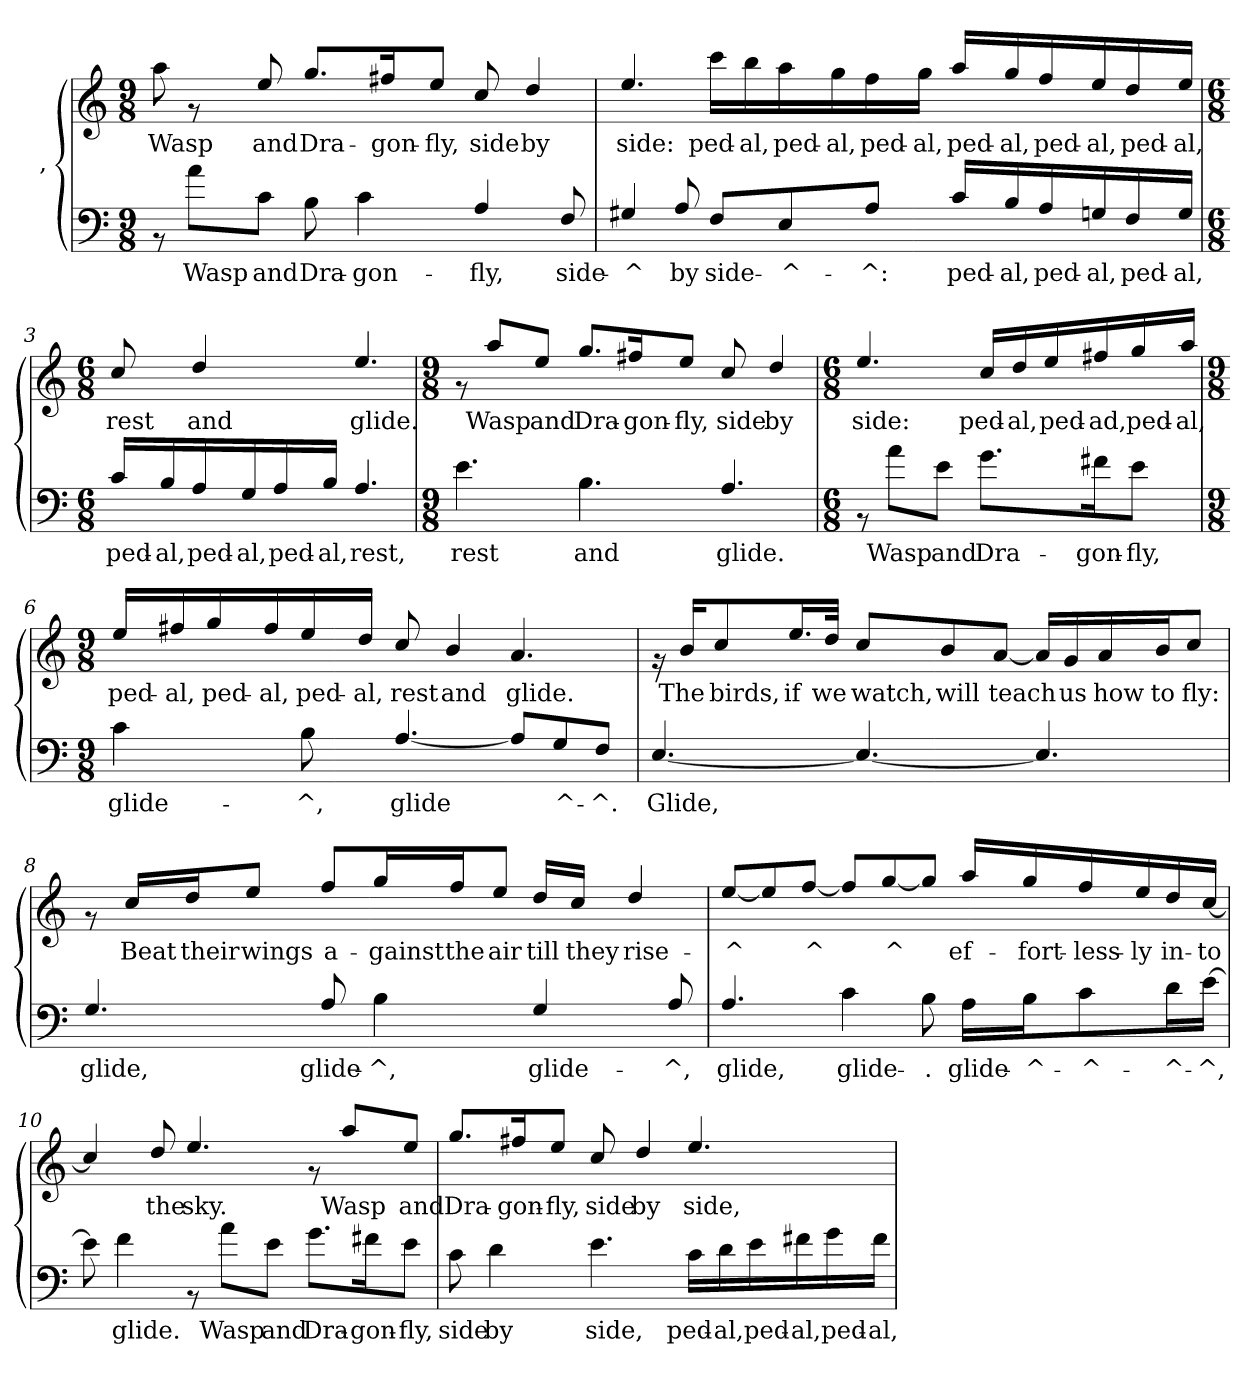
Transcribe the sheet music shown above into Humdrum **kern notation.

**kern	**text	**kern	**text
*part1	*part1	*part1	*part1
*staff2	*staff2	*staff1	*staff1
*I",	*	*	*
!!LO:PB:g=z
*stria5	*	*stria5	*
*clefF4	*	*clefG2	*
*ITrd5c9	*	*ITrd5c9	*
*k[b-e-a-]	*	*k[b-e-a-]	*
*E-:	*	*E-:	*
*M9/8	*	*M9/8	*
*MM60	*	*MM60	*
=1	=1	=1	=1
!	!	!	!LO:LY:b:cj
8rAA	.	8cc\	Wasp
!	!LO:LY:b:cj	!	!
8c\L	Wasp	8rf	.
!	!LO:LY:b:cj	!	!LO:LY:b:cj
8E-\J	and	8g/	and
!	!LO:LY:b:cj	!	!LO:LY:b:cj
8D\	Dra-	8.b-/L	Dra-
!	!LO:LY:b:cj	!	!
4E-\	-gon-	.	.
!	!	!	!LO:LY:b:cj
.	.	16an/	-gon-
!	!	!	!LO:LY:b:cj
.	.	8g/J	-fly,
!	!LO:LY:b:cj	!	!LO:LY:b:cj
4C/	-fly,	8e-/	side
!	!	!	!LO:LY:b:cj
.	.	4f/	by
!	!LO:LY:b:cj	!	!
8AA-/	side-	.	.
=2	=2	=2	=2
!	!LO:LY:b:cj	!	!LO:LY:b:cj
4BBn/	^	4.g/	-side:
!	!LO:LY:b:cj	!	!
8C/	by	.	.
!	!LO:LY:b:cj	!	!LO:LY:b:cj
8AA-/L	side-	16ee-\L	ped-
!	!	!	!LO:LY:b:cj
.	.	16dd\	-al,
!	!LO:LY:b:cj	!	!LO:LY:b:cj
8GG/	-^-	16cc\	ped-
!	!	!	!LO:LY:b:cj
.	.	16b-\	-al,
!	!LO:LY:b:cj	!	!LO:LY:b:cj
8C/J	-^:	16a-\	ped-
!	!	!	!LO:LY:b:cj
.	.	16b-\J	-al,
!	!LO:LY:b:cj	!	!LO:LY:b:cj
16E-/L	ped-	16cc/L	ped-
!	!LO:LY:b:cj	!	!LO:LY:b:cj
16D/	-al,	16b-/	-al,
!	!LO:LY:b:cj	!	!LO:LY:b:cj
16C/	ped-	16a-/	ped-
!	!LO:LY:b:cj	!	!LO:LY:b:cj
16BB-X/	-al,	16g/	-al,
!	!LO:LY:b:cj	!	!LO:LY:b:cj
16AA-/	ped-	16f/	ped-
!	!LO:LY:b:cj	!	!LO:LY:b:cj
16BB-/J	-al,	16g/J	-al,
!!LO:LB:g=z
=3	=3	=3	=3
*M6/8	*	*M6/8	*
!	!LO:LY:b:cj	!	!LO:LY:b:cj
16E-/L	ped-	8e-/	rest
!	!LO:LY:b:cj	!	!
16D/	-al,	.	.
!	!LO:LY:b:cj	!	!LO:LY:b:cj
16C/	ped-	4f/	and
!	!LO:LY:b:cj	!	!
16BB-/	-al,	.	.
!	!LO:LY:b:cj	!	!
16C/	ped-	.	.
!	!LO:LY:b:cj	!	!
16D/J	-al,	.	.
!	!LO:LY:b:cj	!	!LO:LY:b:cj
4.C/	rest,	4.g/	glide.
=4	=4	=4	=4
*M9/8	*	*M9/8	*
!	!LO:LY:b:cj	!	!
4.G\	rest	8rf	.
!	!	!	!LO:LY:b:cj
.	.	8cc/L	Wasp
!	!	!	!LO:LY:b:cj
.	.	8g/J	and
!	!LO:LY:b:cj	!	!LO:LY:b:cj
4.D\	and	8.b-/L	Dra-
!	!	!	!LO:LY:b:cj
.	.	16an/	-gon-
!	!	!	!LO:LY:b:cj
.	.	8g/J	-fly,
!	!LO:LY:b:cj	!	!LO:LY:b:cj
4.C/	glide.	8e-/	side
!	!	!	!LO:LY:b:cj
.	.	4f/	by
=5	=5	=5	=5
*M6/8	*	*M6/8	*
!	!	!	!LO:LY:b:cj
8rAA	.	4.g/	side:
!	!LO:LY:b:cj	!	!
8c\L	Wasp	.	.
!	!LO:LY:b:cj	!	!
8G\J	and	.	.
!	!LO:LY:b:cj	!	!LO:LY:b:cj
8.B-\L	Dra-	16e-/L	ped-
!	!	!	!LO:LY:b:cj
.	.	16f/	-al,
!	!	!	!LO:LY:b:cj
.	.	16g/	ped-
!	!LO:LY:b:cj	!	!LO:LY:b:cj
16An\	-gon-	16an/	-ad,
!	!LO:LY:b:cj	!	!LO:LY:b:cj
8G\J	-fly,	16b-/	ped-
!	!	!	!LO:LY:b:cj
.	.	16cc/J	-al,
!!LO:LB:g=z
=6	=6	=6	=6
*M9/8	*	*M9/8	*
!	!LO:LY:b:cj	!	!LO:LY:b:cj
4E-\	glide-	16g/L	ped-
!	!	!	!LO:LY:b:cj
.	.	16an/	-al,
!	!	!	!LO:LY:b:cj
.	.	16b-/	ped-
!	!	!	!LO:LY:b:cj
.	.	16a/	-al,
!	!LO:LY:b:cj	!	!LO:LY:b:cj
8D\	-^,	16g/	ped-
!	!	!	!LO:LY:b:cj
.	.	16f/J	-al,
!	!LO:LY:b:cj	!	!LO:LY:b:cj
[<4.C/	glide-	8e-/	rest
!	!	!	!LO:LY:b:cj
.	.	4d/	and
!	!LO:LY:b:cj	!	!LO:LY:b:cj
8C/L]	-	4.c/	glide.
!	!LO:LY:b:cj	!	!
8BB-/	^-	.	.
!	!LO:LY:b:cj	!	!
8AA-/J	-^.	.	.
=7	=7	=7	=7
!	!LO:LY:b:cj	!	!
[<4.GG/	Glide,	16rf	.
!	!	!	!LO:LY:b:cj
.	.	16d/L	The
!	!	!	!LO:LY:b:cj
.	.	8e-/	birds,
!	!	!	!LO:LY:b:cj
.	.	16.g/	if
!	!	!	!LO:LY:b:cj
.	.	32f/J	we
!	!LO:LY:b:cj	!	!LO:LY:b:cj
4.GG/_<	.	8e-/L	watch,
!	!	!	!LO:LY:b:cj
.	.	8d/	will
!	!	!	!LO:LY:b:cj
.	.	[<8c/J	teach
!	!LO:LY:b:cj	!	!LO:LY:b:cj
4.GG/]	.	16c/L]	.
!	!	!	!LO:LY:b:cj
.	.	16B-/	us
!	!	!	!LO:LY:b:cj
.	.	16c/	how
!	!	!	!LO:LY:b:cj
.	.	16d/	to
!	!	!	!LO:LY:b:cj
.	.	8e-/J	fly:
!!LO:LB:g=z
=8	=8	=8	=8
!	!LO:LY:b:cj	!	!
4.BB-/	-glide,	8rf	.
!	!	!	!LO:LY:b:cj
.	.	16e-/L	Beat
!	!	!	!LO:LY:b:cj
.	.	16f/	their
!	!	!	!LO:LY:b:cj
.	.	8g/J	wings
!	!LO:LY:b:cj	!	!LO:LY:b:cj
8C/	glide-	8a-/L	a-
!	!LO:LY:b:cj	!	!LO:LY:b:cj
4D\	-^,	16b-/	-gainst
!	!	!	!LO:LY:b:cj
.	.	16a-/	the
!	!	!	!LO:LY:b:cj
.	.	8g/J	air
!	!LO:LY:b:cj	!	!LO:LY:b:cj
4BB-/	glide-	16f/L	till
!	!	!	!LO:LY:b:cj
.	.	16e-/J	they
!	!	!	!LO:LY:b:cj
.	.	4f/	rise-
!	!LO:LY:b:cj	!	!
8C/	-^,	.	.
=9	=9	=9	=9
!	!LO:LY:b:cj	!	!LO:LY:b:cj
4.C/	glide,	[<8g/L	^-
!	!	!	!LO:LY:b:cj
.	.	8g/]	-
!	!	!	!LO:LY:b:cj
.	.	[<8a-/J	^-
!	!LO:LY:b:cj	!	!LO:LY:b:cj
4E-\	glide-	8a-/L]	-
!	!	!	!LO:LY:b:cj
.	.	[<8b-/	^
!	!LO:LY:b:cj	!	!LO:LY:b:cj
8D\	-.	8b-/J]	.
!	!LO:LY:b:cj	!	!LO:LY:b:cj
16C\L	glide-	16cc/L	ef-
!	!LO:LY:b:cj	!	!LO:LY:b:cj
16D\	-^-	16b-/	-fort-
!	!LO:LY:b:cj	!	!LO:LY:b:cj
8E-\	-^-	16a-/	-less-
!	!	!	!LO:LY:b:cj
.	.	16g/	-ly
!	!LO:LY:b:cj	!	!LO:LY:b:cj
16F\	-^-	16f/	in-
!	!LO:LY:b:cj	!	!LO:LY:b:cj
[>16G\J	-^,	[<16e-/J	-to
!!LO:LB:g=z
=10	=10	=10	=10
!	!LO:LY:b:cj	!	!LO:LY:b:cj
8G\]	.	4e-/]	.
!	!LO:LY:b:cj	!	!
4A-\	glide.	.	.
!	!	!	!LO:LY:b:cj
.	.	8f/	the
!	!	!	!LO:LY:b:cj
8rAA	.	4.g/	sky.
!	!LO:LY:b:cj	!	!
8c\L	Wasp	.	.
!	!LO:LY:b:cj	!	!
8G\J	and	.	.
!	!LO:LY:b:cj	!	!
8.B-\L	Dra-	8rf	.
!	!	!	!LO:LY:b:cj
.	.	8cc/L	Wasp
!	!LO:LY:b:cj	!	!
16An\	-gon-	.	.
!	!LO:LY:b:cj	!	!LO:LY:b:cj
8G\J	-fly,	8g/J	and
=11	=11	=11	=11
!	!LO:LY:b:cj	!	!LO:LY:b:cj
8E-\	side	8.b-/L	Dra-
!	!LO:LY:b:cj	!	!
4F\	by	.	.
!	!	!	!LO:LY:b:cj
.	.	16an/	-gon-
!	!	!	!LO:LY:b:cj
.	.	8g/J	-fly,
!	!LO:LY:b:cj	!	!LO:LY:b:cj
4.G\	side,	8e-/	side
!	!	!	!LO:LY:b:cj
.	.	4f/	by
!	!LO:LY:b:cj	!	!LO:LY:b:cj
16E-\L	ped-	4.g/	side,
!	!LO:LY:b:cj	!	!
16F\	-al,	.	.
!	!LO:LY:b:cj	!	!
16G\	ped-	.	.
!	!LO:LY:b:cj	!	!
16An\	-al,	.	.
!	!LO:LY:b:cj	!	!
16B-\	ped-	.	.
!	!LO:LY:b:cj	!	!
16A\J	-al,	.	.
=	=	=	=
*-	*-	*-	*-
